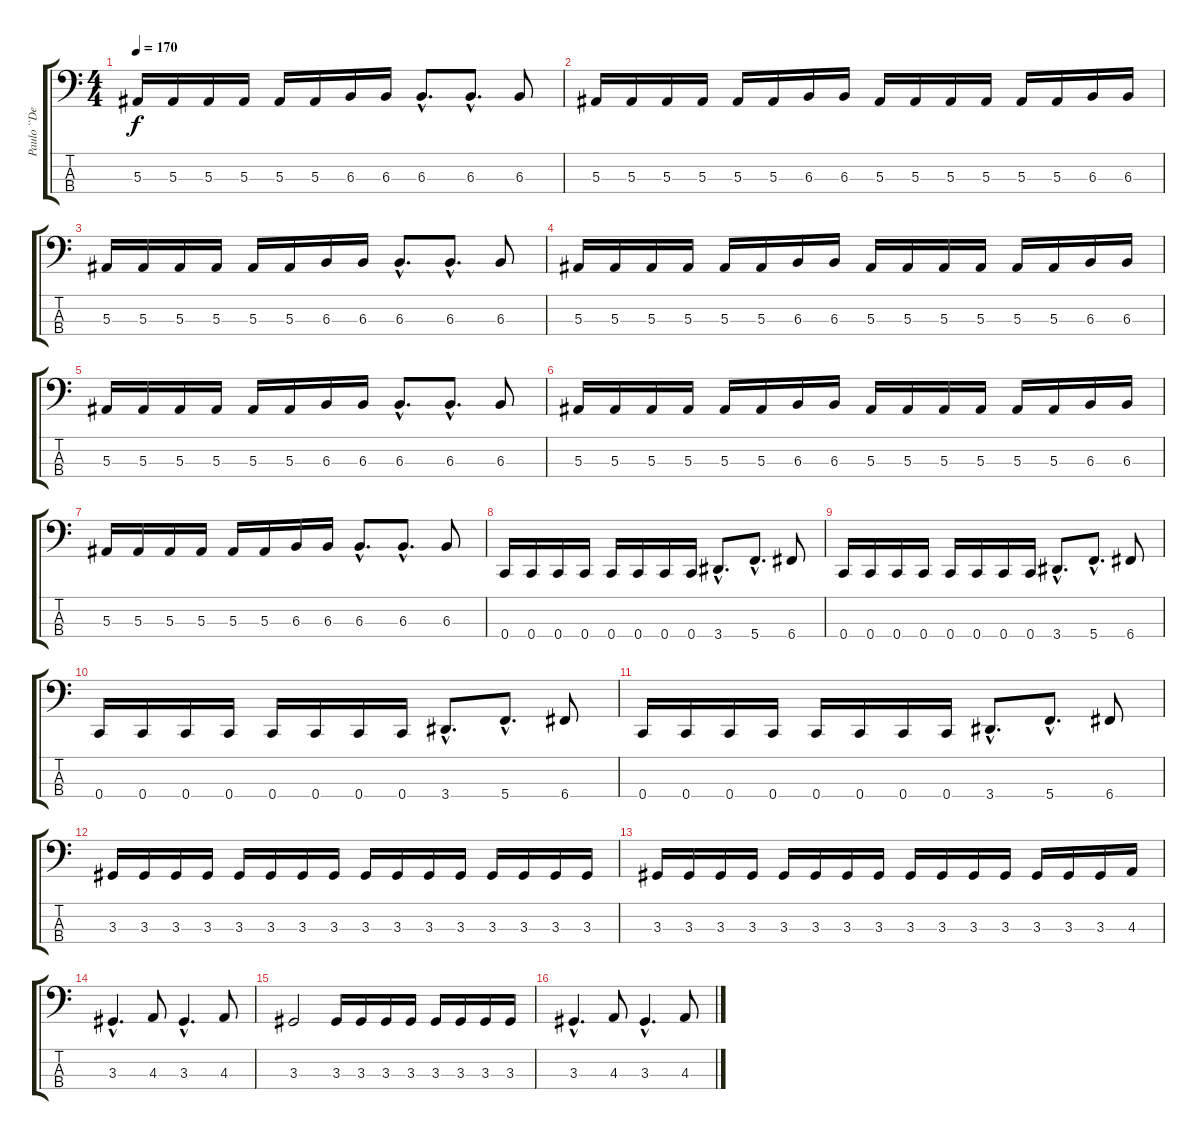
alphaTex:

\track ("Paulo ``Destructor`` Pinto Jr" "Paulo ``De") {instrument electricbasspick}
\staff {score tabs}
\tuning (Eb2 Bb1 F1 C1) {hide}
\ts (4 4)
\tempo 170
\clef f4
\ks c
5.3.16{dy f} 5.3.16 5.3.16 5.3.16 5.3.16 5.3.16 6.3.16 6.3.16 6.3{hac}.8{d} 6.3{hac}.8{d} 6.3.8 |
5.3.16 5.3.16 5.3.16 5.3.16 5.3.16 5.3.16 6.3.16 6.3.16 5.3.16 5.3.16 5.3.16 5.3.16 5.3.16 5.3.16 6.3.16 6.3.16 |
5.3.16 5.3.16 5.3.16 5.3.16 5.3.16 5.3.16 6.3.16 6.3.16 6.3{hac}.8{d} 6.3{hac}.8{d} 6.3.8 |
5.3.16 5.3.16 5.3.16 5.3.16 5.3.16 5.3.16 6.3.16 6.3.16 5.3.16 5.3.16 5.3.16 5.3.16 5.3.16 5.3.16 6.3.16 6.3.16 |
5.3.16 5.3.16 5.3.16 5.3.16 5.3.16 5.3.16 6.3.16 6.3.16 6.3{hac}.8{d} 6.3{hac}.8{d} 6.3.8 |
5.3.16 5.3.16 5.3.16 5.3.16 5.3.16 5.3.16 6.3.16 6.3.16 5.3.16 5.3.16 5.3.16 5.3.16 5.3.16 5.3.16 6.3.16 6.3.16 |
5.3.16 5.3.16 5.3.16 5.3.16 5.3.16 5.3.16 6.3.16 6.3.16 6.3{hac}.8{d} 6.3{hac}.8{d} 6.3.8 |
0.4.16 0.4.16 0.4.16 0.4.16 0.4.16 0.4.16 0.4.16 0.4.16 3.4{hac}.8{d} 5.4{hac}.8{d} 6.4.8 |
0.4.16 0.4.16 0.4.16 0.4.16 0.4.16 0.4.16 0.4.16 0.4.16 3.4{hac}.8{d} 5.4{hac}.8{d} 6.4.8 |
0.4.16 0.4.16 0.4.16 0.4.16 0.4.16 0.4.16 0.4.16 0.4.16 3.4{hac}.8{d} 5.4{hac}.8{d} 6.4.8 |
0.4.16 0.4.16 0.4.16 0.4.16 0.4.16 0.4.16 0.4.16 0.4.16 3.4{hac}.8{d} 5.4{hac}.8{d} 6.4.8 |
3.3.16 3.3.16 3.3.16 3.3.16 3.3.16 3.3.16 3.3.16 3.3.16 3.3.16 3.3.16 3.3.16 3.3.16 3.3.16 3.3.16 3.3.16 3.3.16 |
3.3.16 3.3.16 3.3.16 3.3.16 3.3.16 3.3.16 3.3.16 3.3.16 3.3.16 3.3.16 3.3.16 3.3.16 3.3.16 3.3.16 3.3.16 4.3.16 |
3.3{hac}.4{d} 4.3.8 3.3{hac}.4{d} 4.3.8 |
3.3.2 3.3.16 3.3.16 3.3.16 3.3.16 3.3.16 3.3.16 3.3.16 3.3.16 |
3.3{hac}.4{d} 4.3.8 3.3{hac}.4{d} 4.3.8
